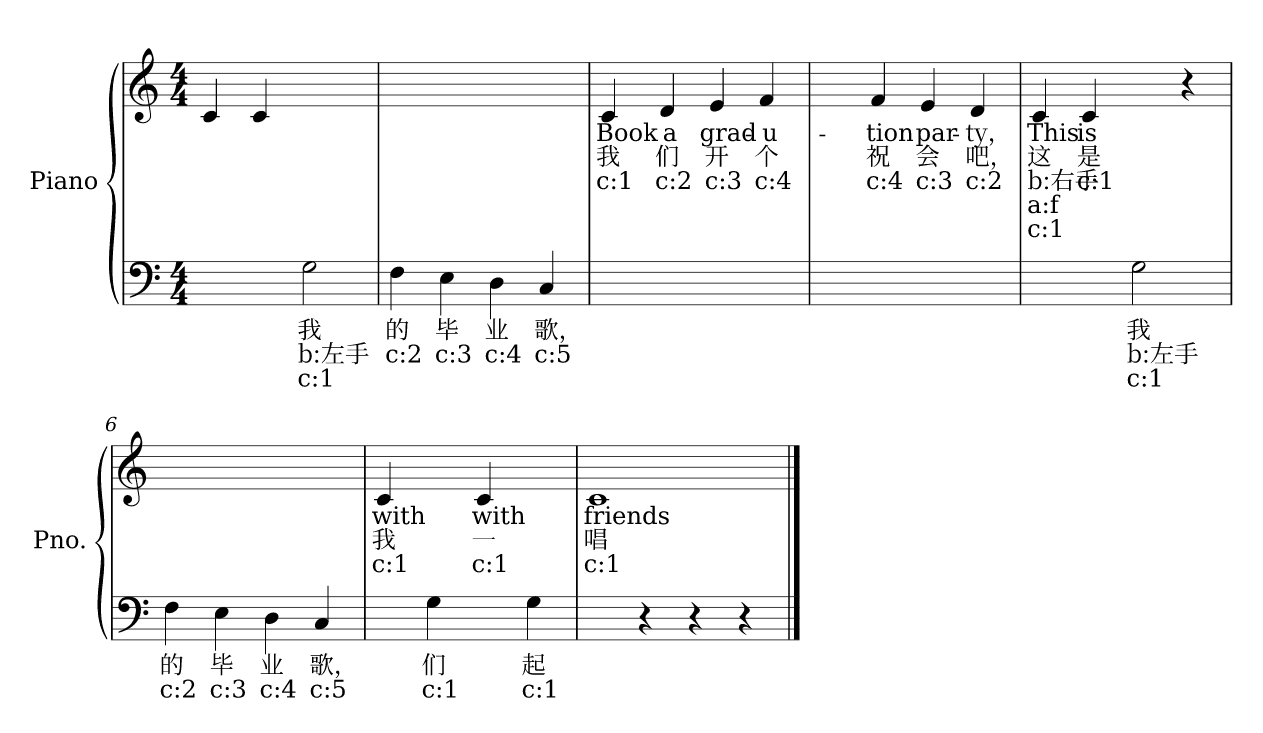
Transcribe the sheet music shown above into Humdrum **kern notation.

**kern	**text	**text	**text	**kern	**text	**text	**text	**text	**text
*part1	*part1	*part1	*part1	*part1	*part1	*part1	*part1	*part1	*part1
*staff2	*staff2	*staff2	*staff2	*staff1	*staff1	*staff1	*staff1	*staff1	*staff1
*I"Piano	*	*	*	*	*	*	*	*	*
*I'Pno.	*	*	*	*	*	*	*	*	*
*clefF4	*	*	*	*clefG2	*	*	*	*	*
*k[]	*	*	*	*k[]	*	*	*	*	*
*M4/4	*	*	*	*M4/4	*	*	*	*	*
*MM120	*	*	*	*MM120	*	*	*	*	*
=1	=1	=1	=1	=1	=1	=1	=1	=1	=1
2ryy	.	.	.	4c/	.	.	.	.	.
.	.	.	.	4c/	.	.	.	.	.
!	!LO:LY:b	!LO:LY:b	!LO:LY:b	!	!	!	!	!	!
2G\	我	b:左手	c:1	2ryy	.	.	.	.	.
=2	=2	=2	=2	=2	=2	=2	=2	=2	=2
!	!LO:LY:b	!LO:LY:b	!	!	!LO:LY:b	!LO:LY:b	!	!	!
4F\	的	c:2	.	4c\yy	grad-	的	.	.	.
!	!LO:LY:b	!LO:LY:b	!	!	!LO:LY:b	!LO:LY:b	!	!	!
4E\	毕	c:3	.	4c\yy	-u-	毕	.	.	.
!	!LO:LY:b	!LO:LY:b	!	!	!LO:LY:b	!LO:LY:b	!	!	!
4D\	业	c:4	.	4c\yy	-a-	业	.	.	.
!	!LO:LY:b	!LO:LY:b	!	!	!LO:LY:b	!LO:LY:b	!	!	!
4C/	歌，	c:5	.	4c\yy	-tion,	歌，	.	.	.
=3	=3	=3	=3	=3	=3	=3	=3	=3	=3
!	!LO:LY:b	!	!	!	!LO:LY:b	!LO:LY:b	!LO:LY:b	!	!
4c\yy	我	.	.	4c/	Book	我	c:1	.	.
!	!LO:LY:b	!	!	!	!LO:LY:b	!LO:LY:b	!LO:LY:b	!	!
4c\yy	们	.	.	4d/	a	们	c:2	.	.
!	!LO:LY:b	!	!	!	!LO:LY:b	!LO:LY:b	!LO:LY:b	!	!
4c\yy	开	.	.	4e/	grad-	开	c:3	.	.
!	!LO:LY:b	!	!	!	!LO:LY:b	!LO:LY:b	!LO:LY:b	!	!
4c\yy	个	.	.	4f/	-u-	个	c:4	.	.
=4	=4	=4	=4	=4	=4	=4	=4	=4	=4
!	!LO:LY:b	!	!	!	!LO:LY:b	!LO:LY:b	!LO:LY:b	!	!
4c\yy	庆	.	.	4c/yy	-a-	庆	c:5	.	.
!	!LO:LY:b	!	!	!	!LO:LY:b	!LO:LY:b	!LO:LY:b	!	!
4c\yy	祝	.	.	4f/	-tion	祝	c:4	.	.
!	!LO:LY:b	!	!	!	!LO:LY:b	!LO:LY:b	!LO:LY:b	!	!
4c\yy	会	.	.	4e/	par-	会	c:3	.	.
!	!LO:LY:b	!	!	!	!LO:LY:b	!LO:LY:b	!LO:LY:b	!	!
4c\yy	吧，	.	.	4d/	-ty，	吧，	c:2	.	.
!!LO:LB:g=z
=5	=5	=5	=5	=5	=5	=5	=5	=5	=5
!	!LO:LY:b	!	!	!	!LO:LY:b	!LO:LY:b	!LO:LY:b	!LO:LY:b	!LO:LY:b
4c\yy	这	.	.	4c/	This	这	b:右手	a:f	c:1
!	!LO:LY:b	!	!	!	!LO:LY:b	!LO:LY:b	!LO:LY:b	!	!
4c\yy	是	.	.	4c/	is	是	c:1	.	.
!	!LO:LY:b	!LO:LY:b	!LO:LY:b	!	!LO:LY:b	!LO:LY:b	!	!	!
2G\	我	b:左手	c:1	4c\yy	my	我	.	.	.
.	.	.	.	4r	.	.	.	.	.
=6	=6	=6	=6	=6	=6	=6	=6	=6	=6
!	!LO:LY:b	!LO:LY:b	!	!	!LO:LY:b	!LO:LY:b	!	!	!
4F\	的	c:2	.	4c\yy	grad-	的	.	.	.
!	!LO:LY:b	!LO:LY:b	!	!	!LO:LY:b	!LO:LY:b	!	!	!
4E\	毕	c:3	.	4c\yy	-u-	毕	.	.	.
!	!LO:LY:b	!LO:LY:b	!	!	!LO:LY:b	!LO:LY:b	!	!	!
4D\	业	c:4	.	4c\yy	-a-	业	.	.	.
!	!LO:LY:b	!LO:LY:b	!	!	!LO:LY:b	!LO:LY:b	!	!	!
4C/	歌，	c:5	.	4c\yy	-tion,	歌，	.	.	.
=7	=7	=7	=7	=7	=7	=7	=7	=7	=7
!	!LO:LY:b	!	!	!	!LO:LY:b	!LO:LY:b	!LO:LY:b	!	!
4c\yy	我	.	.	4c/	with	我	c:1	.	.
!	!LO:LY:b	!LO:LY:b	!	!	!LO:LY:b	!LO:LY:b	!	!	!
4G\	们	c:1	.	4c\yy	my	们	.	.	.
!	!LO:LY:b	!	!	!	!LO:LY:b	!LO:LY:b	!LO:LY:b	!	!
4c\yy	一	.	.	4c/	with	一	c:1	.	.
!	!LO:LY:b	!LO:LY:b	!	!	!LO:LY:b	!LO:LY:b	!	!	!
4G\	起	c:1	.	4c\yy	sic	起	.	.	.
=8	=8	=8	=8	=8	=8	=8	=8	=8	=8
!	!LO:LY:b	!	!	!	!LO:LY:b	!LO:LY:b	!LO:LY:b	!	!
4c\yy	唱	.	.	1c	friends	唱	c:1	.	.
4r	.	.	.	.	.	.	.	.	.
4r	.	.	.	.	.	.	.	.	.
4r	.	.	.	.	.	.	.	.	.
==	==	==	==	==	==	==	==	==	==
*-	*-	*-	*-	*-	*-	*-	*-	*-	*-
